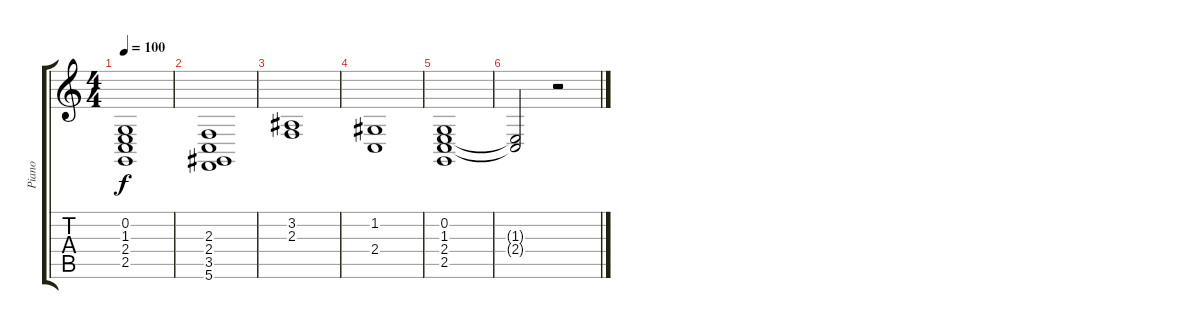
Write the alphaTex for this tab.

\track ("Piano" "Piano") {instrument acousticgrandpiano}
\staff {score tabs}
\tuning (C4 G3 Eb3 Bb2 F2 C2) {hide}
\ts (4 4)
\tempo 100
\clef g2
\ks c
(0.2 1.3 2.4 2.5).1{dy f} |
(2.3 2.4 3.5 5.6).1 |
(3.2 2.3).1 |
(1.2 2.4).1 |
(0.2 1.3 2.4 2.5).1 |
(1.3{t} 2.4{t}).2 r.2
